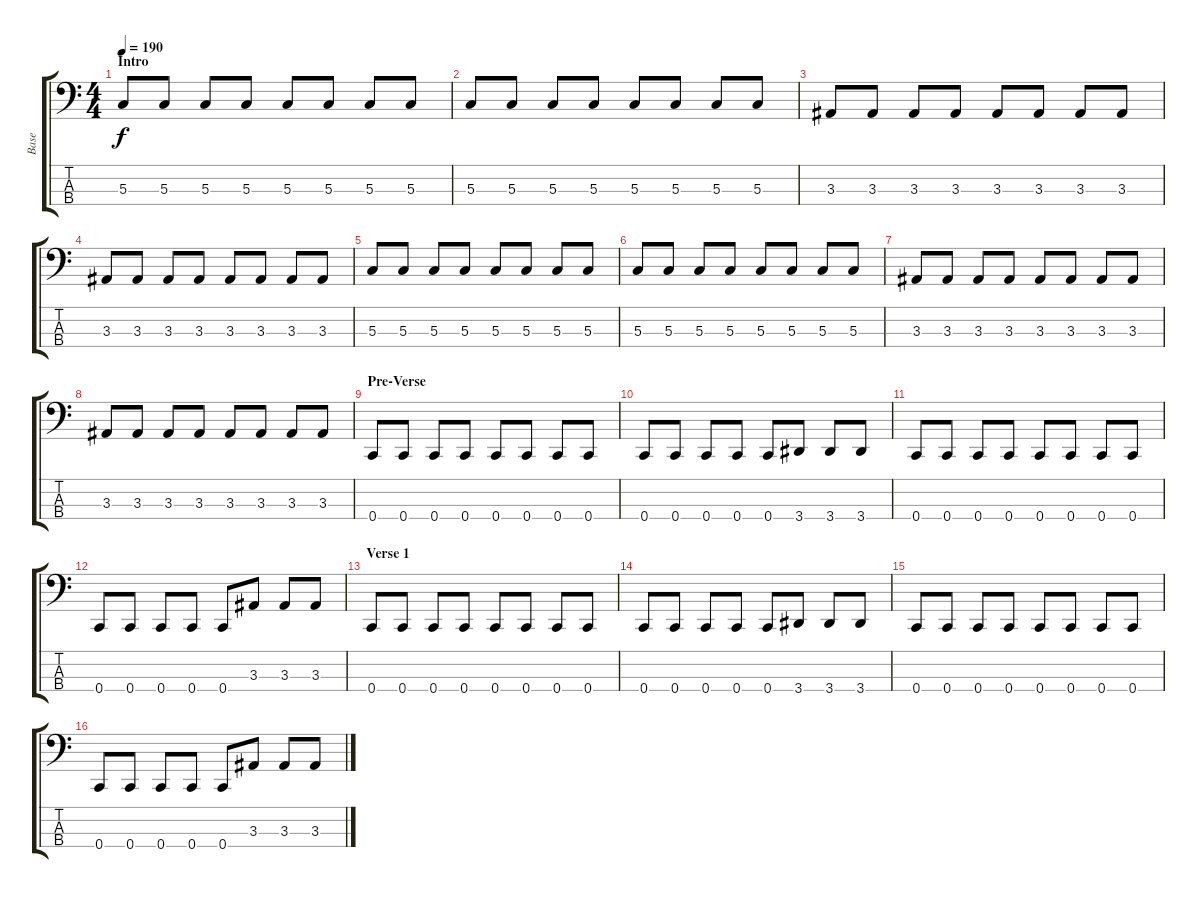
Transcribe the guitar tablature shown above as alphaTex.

\track ("Base" "Base") {instrument electricbassfinger}
\staff {score tabs}
\tuning (F2 C2 G1 C1) {hide}
\ts (4 4)
\section ("" "Intro")
\tempo 190
\clef f4
\ks c
5.3.8{dy f instrument electricbassfinger} 5.3.8 5.3.8 5.3.8 5.3.8 5.3.8 5.3.8 5.3.8 |
5.3.8 5.3.8 5.3.8 5.3.8 5.3.8 5.3.8 5.3.8 5.3.8 |
3.3.8 3.3.8 3.3.8 3.3.8 3.3.8 3.3.8 3.3.8 3.3.8 |
3.3.8 3.3.8 3.3.8 3.3.8 3.3.8 3.3.8 3.3.8 3.3.8 |
5.3.8 5.3.8 5.3.8 5.3.8 5.3.8 5.3.8 5.3.8 5.3.8 |
5.3.8 5.3.8 5.3.8 5.3.8 5.3.8 5.3.8 5.3.8 5.3.8 |
3.3.8 3.3.8 3.3.8 3.3.8 3.3.8 3.3.8 3.3.8 3.3.8 |
3.3.8 3.3.8 3.3.8 3.3.8 3.3.8 3.3.8 3.3.8 3.3.8 |
\section ("" "Pre-Verse")
0.4.8 0.4.8 0.4.8 0.4.8 0.4.8 0.4.8 0.4.8 0.4.8 |
0.4.8 0.4.8 0.4.8 0.4.8 0.4.8 3.4.8 3.4.8 3.4.8 |
0.4.8 0.4.8 0.4.8 0.4.8 0.4.8 0.4.8 0.4.8 0.4.8 |
0.4.8 0.4.8 0.4.8 0.4.8 0.4.8 3.3.8 3.3.8 3.3.8 |
\section ("" "Verse 1")
0.4.8 0.4.8 0.4.8 0.4.8 0.4.8 0.4.8 0.4.8 0.4.8 |
0.4.8 0.4.8 0.4.8 0.4.8 0.4.8 3.4.8 3.4.8 3.4.8 |
0.4.8 0.4.8 0.4.8 0.4.8 0.4.8 0.4.8 0.4.8 0.4.8 |
0.4.8 0.4.8 0.4.8 0.4.8 0.4.8 3.3.8 3.3.8 3.3.8
